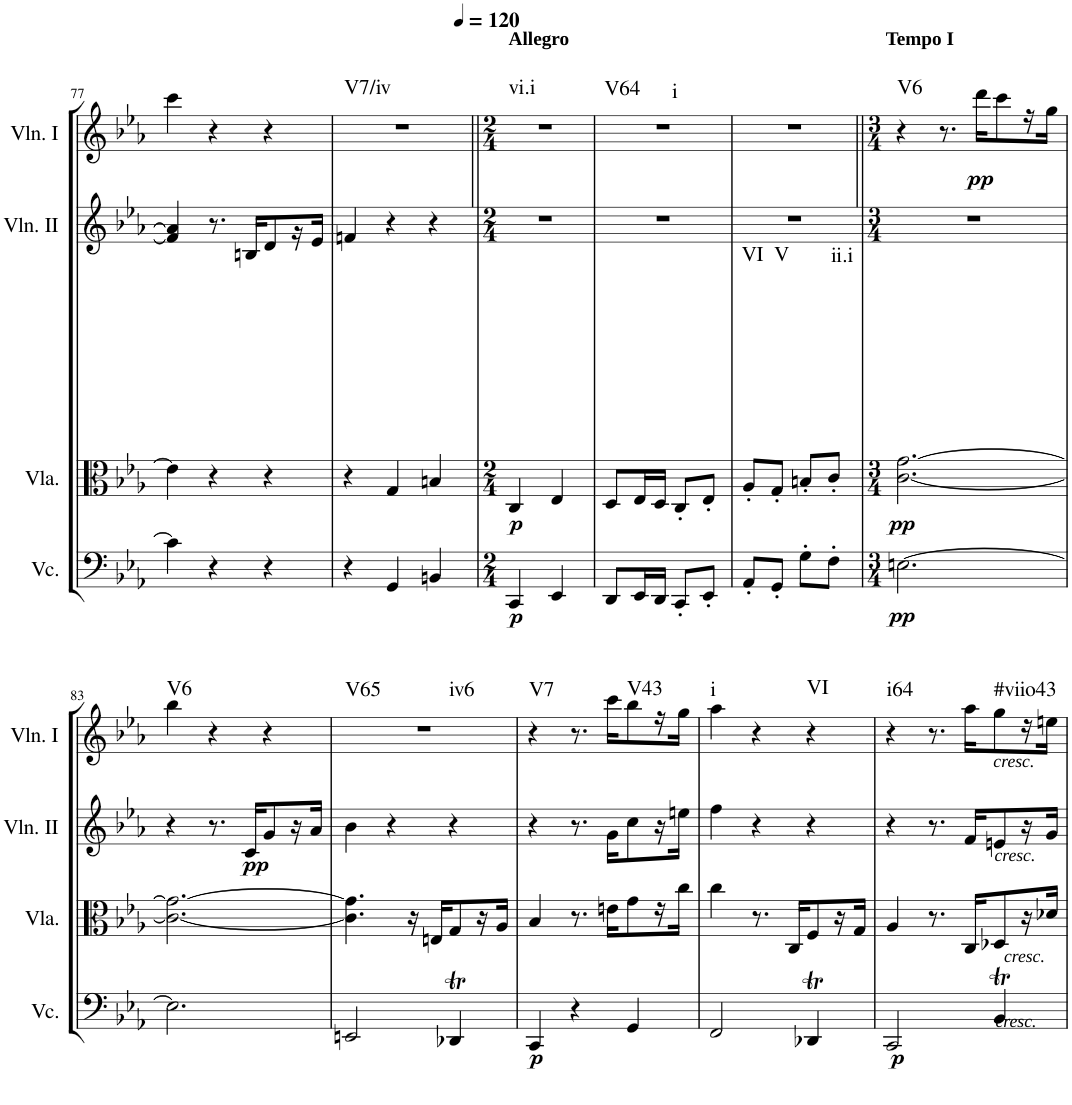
**kern	**dynam	**kern	**dynam	**harte	**kern	**dynam	**kern	**dynam	**harte
*part4	*part4	*part3	*part3	*part3	*part2	*part2	*part1	*part1	*part1
*staff4	*staff4	*staff3	*staff3	*	*staff2	*staff2	*staff1	*staff1	*
*I"Violoncello	*	*I"Viola	*	*	*I"Violin II	*	*I"Violin I	*	*
*I'Vc.	*	*I'Vla.	*	*	*I'Vln. II	*	*I'Vln. I	*	*
!!LO:PB:g=z
*clefF4	*	*clefC3	*	*	*clefG2	*	*clefG2	*	*
*k[b-e-a-]	*	*k[b-e-a-]	*	*	*k[b-e-a-]	*	*k[b-e-a-]	*	*
*E-:	*	*E-:	*	*	*E-:	*	*E-:	*	*
*M3/4	*	*M3/4	*	*	*M3/4	*	*M3/4	*	*
=77	=77	=77	=77	=77	=77	=77	=77	=77	=77
4c\]	.	4e-\]	.	.	4f#/] 4a/]	.	4ccc\	.	.
4r	.	4r	.	.	8.r	.	4r	.	.
.	.	.	.	.	16Bn/KL	.	.	.	.
4r	.	4r	.	.	8d/	.	4r	.	.
.	.	.	.	.	16r	.	.	.	.
.	.	.	.	.	16e-/JJ	.	.	.	.
=78	=78	=78	=78	=78	=78	=78	=78	=78	=78
!	!	!	!	!	!	!	!	!	!LO:H:kt=V7/iv
4r	.	4r	.	.	4fn/	.	2.r	.	N
4GG/	.	4G/	.	.	4r	.	.	.	.
4BBn/	.	4Bn/	.	.	4r	.	.	.	.
=79||	=79||	=79||	=79||	=79||	=79||	=79||	=79||	=79||	=79||
*M2/4	*	*M2/4	*	*	*M2/4	*	*M2/4	*	*
*	*	*	*	*	*	*	*MM120	*	*
!	!	!	!	!	!	!	!LO:TX:a:B:t=Allegro	!	!
!	!LO:DY:b	!	!LO:DY:b	!	!	!	!	!	!LO:H:kt=vi.i
4CC/	p	4C/	p	.	2r	.	2r	.	N
4EE-/	.	4E-/	.	.	.	.	.	.	.
=80	=80	=80	=80	=80	=80	=80	=80	=80	=80
!	!	!	!	!	!	!	!	!	!LO:H:n=1:kt=V64
!	!	!	!	!	!	!	!	!	!LO:H:n=2:kt=i
8DD/L	.	8D/L	.	.	2r	.	2r	.	N N
16EE-/L	.	16E-/L	.	.	.	.	.	.	.
16DD/JJ	.	16D/JJ	.	.	.	.	.	.	.
8CC'/L	.	8C'/L	.	.	.	.	.	.	.
8EE-'/J	.	8E-'/J	.	.	.	.	.	.	.
=81	=81	=81	=81	=81	=81	=81	=81	=81	=81
!	!	!	!	!LO:H:kt=VI	!	!	!	!	!
8AA-'/L	.	8A-'/L	.	N	2r	.	2r	.	.
!	!	!	!	!LO:H:kt=V	!	!	!	!	!
8GG'/J	.	8G'/J	.	N	.	.	.	.	.
8G'\L	.	8Bn'/L	.	.	.	.	.	.	.
!	!	!	!	!LO:H:kt=ii.i	!	!	!	!	!
8F'\J	.	8c'/J	.	N	.	.	.	.	.
=82||	=82||	=82||	=82||	=82||	=82||	=82||	=82||	=82||	=82||
*M3/4	*	*M3/4	*	*	*M3/4	*	*M3/4	*	*
!	!	!	!	!	!	!	!LO:TX:a:B:t=Tempo I	!	!
!	!LO:DY:b	!	!LO:DY:b	!	!	!	!	!	!LO:H:kt=V6
[2.En\	pp	[2.c\ [2.g\	pp	.	2.r	.	4r	.	N
.	.	.	.	.	.	.	8.r	.	.
!	!	!	!	!	!	!	!	!LO:DY:b	!
.	.	.	.	.	.	.	16ddd\KL	pp	.
.	.	.	.	.	.	.	8ccc\	.	.
.	.	.	.	.	.	.	16r	.	.
.	.	.	.	.	.	.	16gg\JJ	.	.
!!LO:LB:g=z
=83	=83	=83	=83	=83	=83	=83	=83	=83	=83
!	!	!	!	!	!	!	!	!	!LO:H:kt=V6
2.E\]	.	2.c\_ 2.g\_	.	.	4r	.	4bb-\	.	N
.	.	.	.	.	8.r	.	4r	.	.
!	!	!	!	!	!	!LO:DY:b	!	!	!
.	.	.	.	.	16c/KL	pp	.	.	.
.	.	.	.	.	8g/	.	4r	.	.
.	.	.	.	.	16r	.	.	.	.
.	.	.	.	.	16a-/JJ	.	.	.	.
=84	=84	=84	=84	=84	=84	=84	=84	=84	=84
!	!	!	!	!	!	!	!	!	!LO:H:n=1:kt=V65
!	!	!	!	!	!	!	!	!	!LO:H:n=2:kt=iv6
2EEn/	.	4.c\] 4.g\]	.	.	4b-\	.	2.r	.	N N
.	.	.	.	.	4r	.	.	.	.
.	.	16r	.	.	.	.	.	.	.
.	.	16En/KL	.	.	.	.	.	.	.
4DD-XT/	.	8G/	.	.	4r	.	.	.	.
.	.	16r	.	.	.	.	.	.	.
.	.	16A-/JJ	.	.	.	.	.	.	.
=85	=85	=85	=85	=85	=85	=85	=85	=85	=85
!	!LO:DY:b	!	!	!	!	!	!	!	!LO:H:kt=V7
4CC/	p	4B-/	.	.	4r	.	4r	.	N
4r	.	8.r	.	.	8.r	.	8.r	.	.
.	.	16en\KL	.	.	16g\KL	.	16ccc\KL	.	.
!	!	!	!	!	!	!	!	!	!LO:H:kt=V43
4GG/	.	8g\	.	.	8cc\	.	8bb-\	.	N
.	.	16r	.	.	16r	.	16r	.	.
.	.	16cc\JJ	.	.	16een\JJ	.	16gg\JJ	.	.
=86	=86	=86	=86	=86	=86	=86	=86	=86	=86
!	!	!	!	!	!	!	!	!	!LO:H:kt=i
2FF/	.	4cc\	.	.	4ff\	.	4aa-\	.	N
.	.	8.r	.	.	4r	.	4r	.	.
.	.	16C/KL	.	.	.	.	.	.	.
!	!	!	!	!	!	!	!	!	!LO:H:kt=VI
4DD-XT/	.	8F/	.	.	4r	.	4r	.	N
.	.	16r	.	.	.	.	.	.	.
.	.	16G/JJ	.	.	.	.	.	.	.
=87	=87	=87	=87	=87	=87	=87	=87	=87	=87
!	!LO:DY:b	!	!	!	!	!	!	!	!LO:H:kt=i64
2CC/	p	4A-/	.	.	4r	.	4r	.	N
.	.	8.r	.	.	8.r	.	8.r	.	.
.	.	16C/KL	.	.	16f/KL	.	16aa-\KL	.	.
!	!	!	!	!	!	!	!LO:TX:b:i:t=cresc.	!	!
!	!	!	!	!	!LO:TX:b:i:t=cresc.	!	!	!	!
!	!	!LO:TX:b:i:t=cresc.	!	!	!	!	!	!	!
!LO:TX:a:i:t=cresc.	!	!	!	!	!	!	!	!	!LO:H:kt=#viio43
4BB-T/	.	8D-X/	.	.	8en/	.	8gg\	.	N
.	.	16r	.	.	16r	.	16r	.	.
.	.	16d-X/JJ	.	.	16g/JJ	.	16een\JJ	.	.
=	=	=	=	=	=	=	=	=	=
*-	*-	*-	*-	*-	*-	*-	*-	*-	*-
